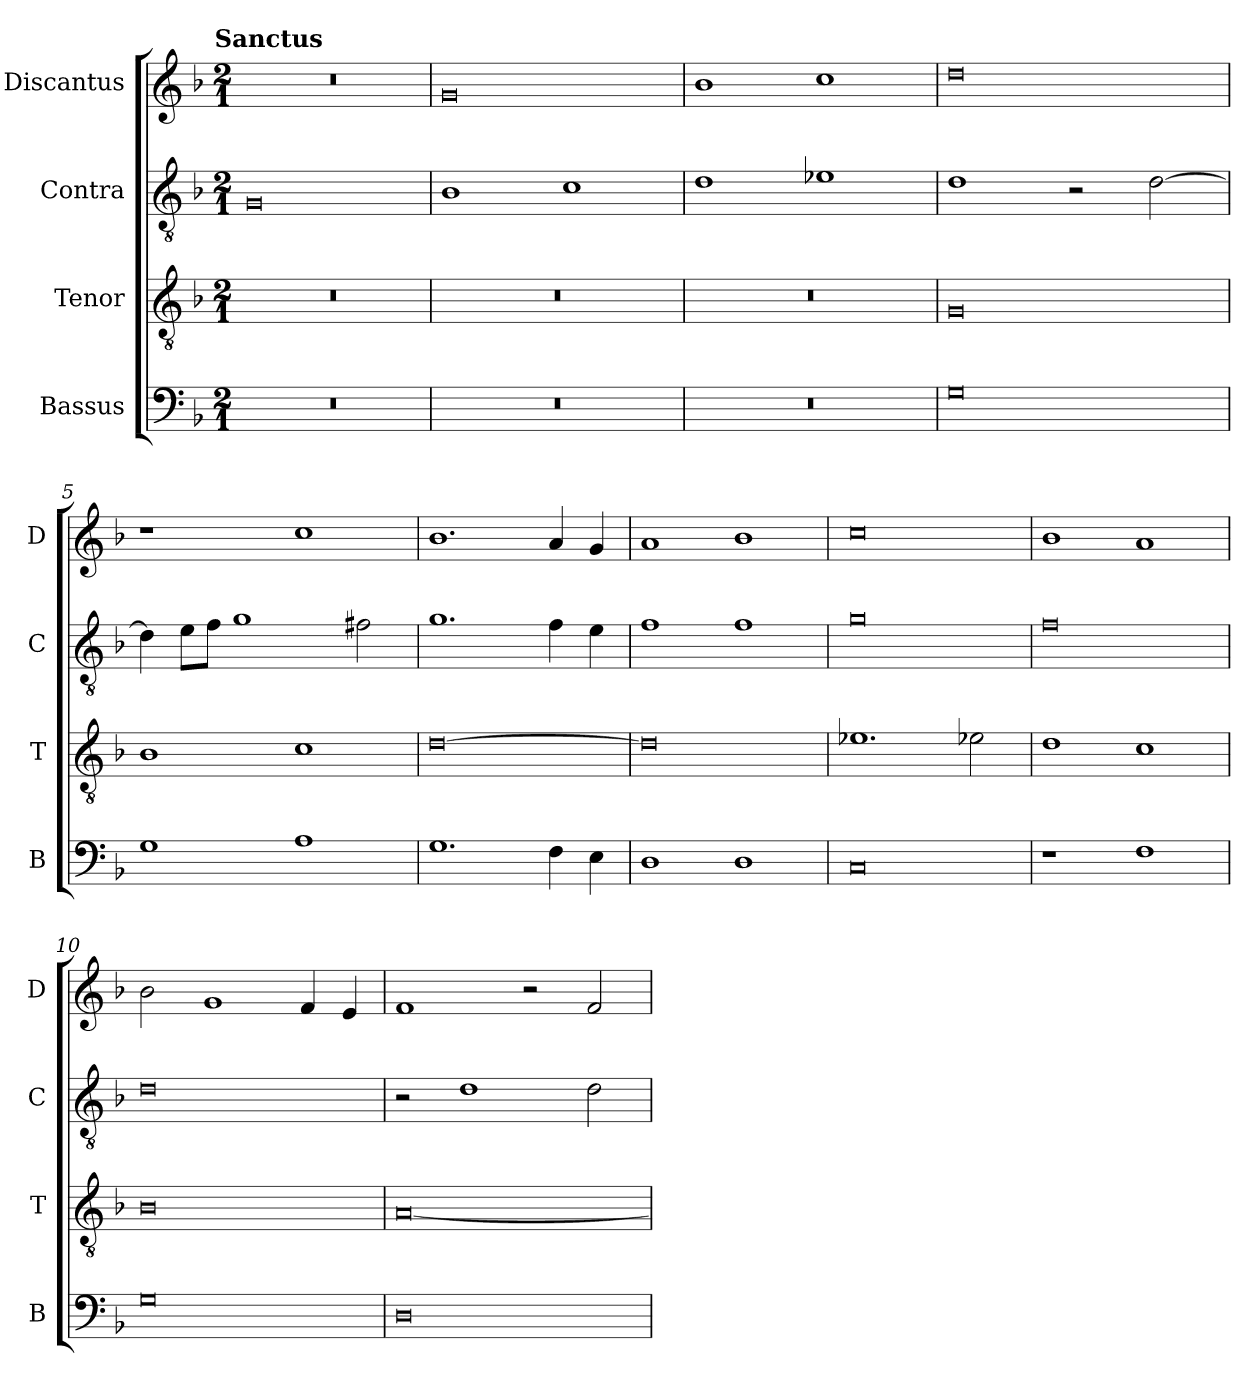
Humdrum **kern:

**kern	**kern	**kern	**kern
*part4	*part3	*part2	*part1
*staff4	*staff3	*staff2	*staff1
*I"Bassus	*I"Tenor	*I"Contra	*I"Discantus
*I'B	*I'T	*I'C	*I'D
*clefF4	*clefGv2	*clefGv2	*clefG2
*k[b-]	*k[b-]	*k[b-]	*k[b-]
!!LO:TX:omd:t=Sanctus
*M2/1	*M2/1	*M2/1	*M2/1
=1	=1	=1	=1
0r	0r	0G	0r
=2	=2	=2	=2
0r	0r	1B-	0g
.	.	1c	.
=3	=3	=3	=3
0r	0r	1d	1b-
.	.	1e-X	1cc
=4	=4	=4	=4
0G	0G	1d	0dd
.	.	2r	.
.	.	[2d\	.
=5	=5	=5	=5
1G	1B-	4d\]	1r
.	.	8e\L	.
.	.	8f\J	.
.	.	1g	.
1A	1c	.	1cc
.	.	2f#X\	.
=6	=6	=6	=6
1.G	[0d	1.g	1.b-
4F\	.	4f\	4a/
4E\	.	4e\	4g/
=7	=7	=7	=7
1D	0d]	1f	1a
1D	.	1f	1b-
=8	=8	=8	=8
0C	1.e-X	0g	0cc
.	2e-X\	.	.
=9	=9	=9	=9
1r	1d	0f	1b-
1F	1c	.	1a
=10	=10	=10	=10
0G	0B-	0d	2b-\
.	.	.	1g
.	.	.	4f/
.	.	.	4e/
=11	=11	=11	=11
0D	[0A	2r	1f
.	.	1d	.
.	.	.	2r
.	.	2d\	2f/
=	=	=	=
*-	*-	*-	*-
